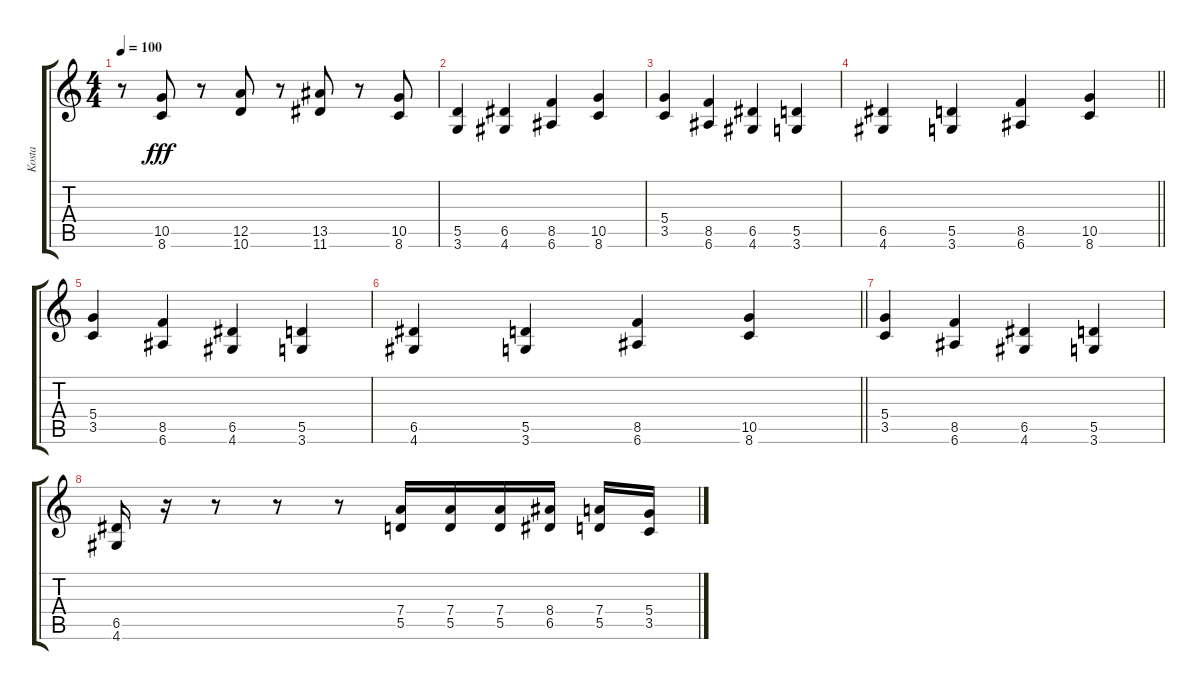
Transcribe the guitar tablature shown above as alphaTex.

\track ("Kosta" "Kosta") {instrument distortionguitar}
\staff {score tabs}
\tuning (E4 B3 G3 D3 A2 E2) {hide}
\ts (4 4)
\tempo 100
\clef g2
\ks c
r.8{dy fff} (10.5 8.6).8 r.8 (12.5 10.6).8 r.8 (13.5 11.6).8 r.8 (10.5 8.6).8 |
(5.5 3.6).4 (6.5 4.6).4 (8.5 6.6).4 (10.5 8.6).4 |
(5.4 3.5).4 (8.5 6.6).4 (6.5 4.6).4 (5.5 3.6).4 |
\barLineRight lightlight
(6.5 4.6).4 (5.5 3.6).4 (8.5 6.6).4 (10.5 8.6).4 |
(5.4 3.5).4 (8.5 6.6).4 (6.5 4.6).4 (5.5 3.6).4 |
\barLineRight lightlight
(6.5 4.6).4 (5.5 3.6).4 (8.5 6.6).4 (10.5 8.6).4 |
(5.4 3.5).4 (8.5 6.6).4 (6.5 4.6).4 (5.5 3.6).4 |
(6.5 4.6).16 r.16 r.8 r.8 r.8 (7.4 5.5).16 (7.4 5.5).16 (7.4 5.5).16 (8.4 6.5).16 (7.4 5.5).16 (5.4 3.5).16
